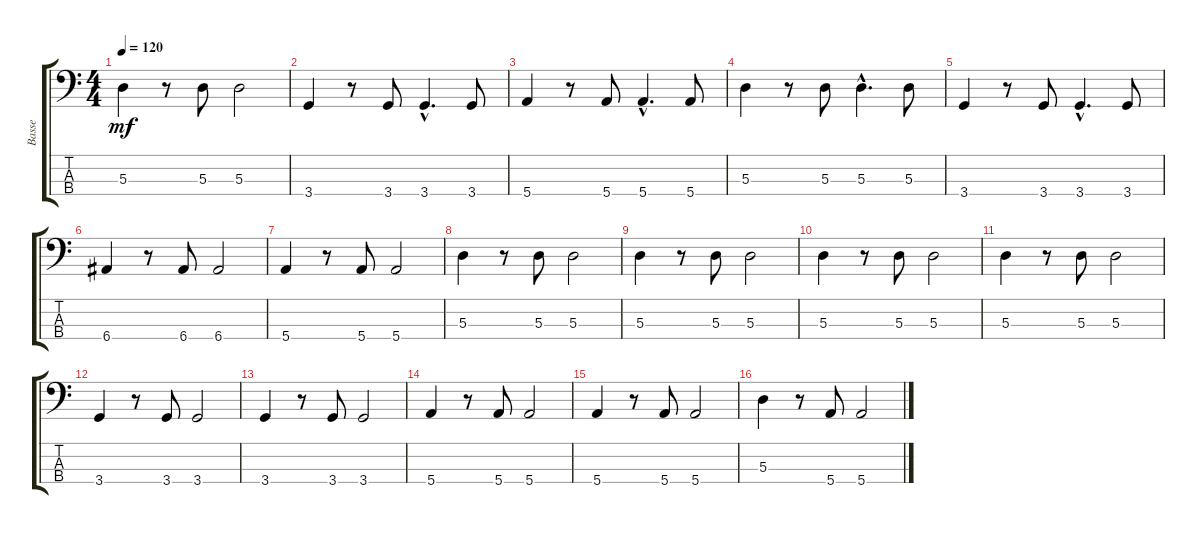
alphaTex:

\track ("Basse" "Basse") {instrument electricbassfinger}
\staff {score tabs}
\tuning (G2 D2 A1 E1) {hide}
\ts (4 4)
\tempo 120
\clef f4
\ks c
5.3.4{dy mf} r.8 5.3.8 5.3.2 |
3.4.4 r.8 3.4.8 3.4{hac}.4{d} 3.4.8 |
5.4.4 r.8 5.4.8 5.4{hac}.4{d} 5.4.8 |
5.3.4 r.8 5.3.8 5.3{hac}.4{d} 5.3.8 |
3.4.4 r.8 3.4.8 3.4{hac}.4{d} 3.4.8 |
6.4.4 r.8 6.4.8 6.4.2 |
5.4.4 r.8 5.4.8 5.4.2 |
5.3.4 r.8 5.3.8 5.3.2 |
5.3.4 r.8 5.3.8 5.3.2 |
5.3.4 r.8 5.3.8 5.3.2 |
5.3.4 r.8 5.3.8 5.3.2 |
3.4.4 r.8 3.4.8 3.4.2 |
3.4.4 r.8 3.4.8 3.4.2 |
5.4.4 r.8 5.4.8 5.4.2 |
5.4.4 r.8 5.4.8 5.4.2 |
5.3.4 r.8 5.4.8 5.4.2
